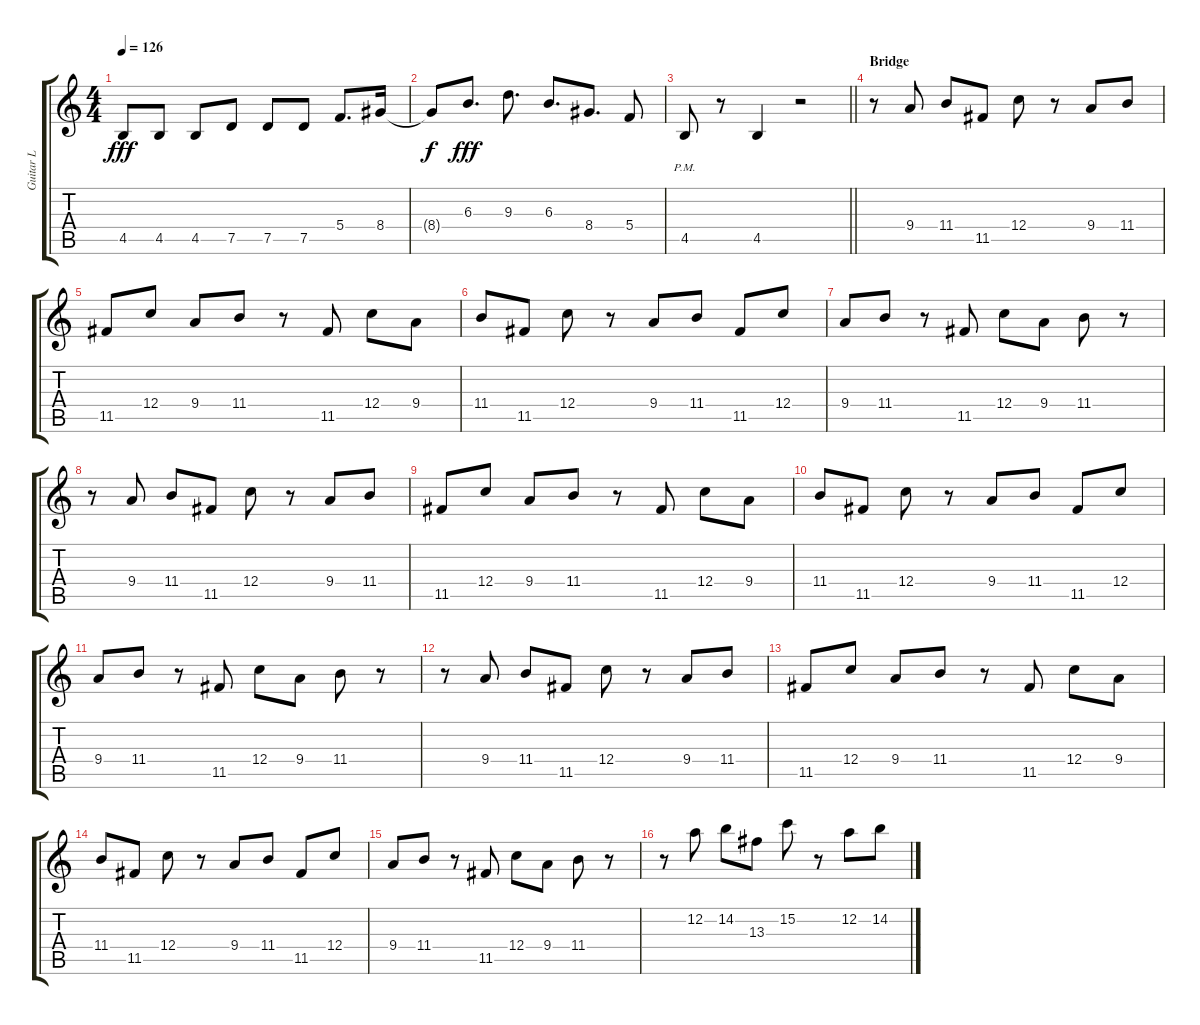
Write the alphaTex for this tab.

\track ("Guitar L" "Guitar L") {instrument distortionguitar}
\staff {score tabs}
\tuning (D4 A3 F3 C3 G2 D2) {hide}
\ts (4 4)
\tempo 126
\clef g2
\ks c
4.5.8{dy fff} 4.5.8 4.5.8 7.5.8 7.5.8 7.5.8 5.4.8{d} 8.4.16 |
8.4{t}.8{dy f} 6.3.8{d dy fff} 9.3.8{d} 6.3.8{d} 8.4.8{d} 5.4.8 |
\barLineRight lightlight
4.5{pm}.8 r.8 4.5.4 r.2 |
\section ("" "Bridge")
r.8 9.4.8{volume 11 balance 8 instrument electricguitarjazz} 11.4.8 11.5.8 12.4.8 r.8 9.4.8 11.4.8 |
11.5.8 12.4.8 9.4.8 11.4.8 r.8 11.5.8 12.4.8 9.4.8 |
11.4.8 11.5.8 12.4.8 r.8 9.4.8 11.4.8 11.5.8 12.4.8 |
9.4.8 11.4.8 r.8 11.5.8 12.4.8 9.4.8 11.4.8 r.8 |
r.8 9.4.8 11.4.8 11.5.8 12.4.8 r.8 9.4.8 11.4.8 |
11.5.8 12.4.8 9.4.8 11.4.8 r.8 11.5.8 12.4.8 9.4.8 |
11.4.8 11.5.8 12.4.8 r.8 9.4.8 11.4.8 11.5.8 12.4.8 |
9.4.8 11.4.8 r.8 11.5.8 12.4.8 9.4.8 11.4.8 r.8 |
r.8 9.4.8 11.4.8 11.5.8 12.4.8 r.8 9.4.8 11.4.8 |
11.5.8 12.4.8 9.4.8 11.4.8 r.8 11.5.8 12.4.8 9.4.8 |
11.4.8 11.5.8 12.4.8 r.8 9.4.8 11.4.8 11.5.8 12.4.8 |
9.4.8 11.4.8 r.8 11.5.8 12.4.8 9.4.8 11.4.8 r.8 |
r.8 12.2.8{instrument overdrivenguitar} 14.2.8 13.3.8 15.2.8 r.8 12.2.8 14.2.8
